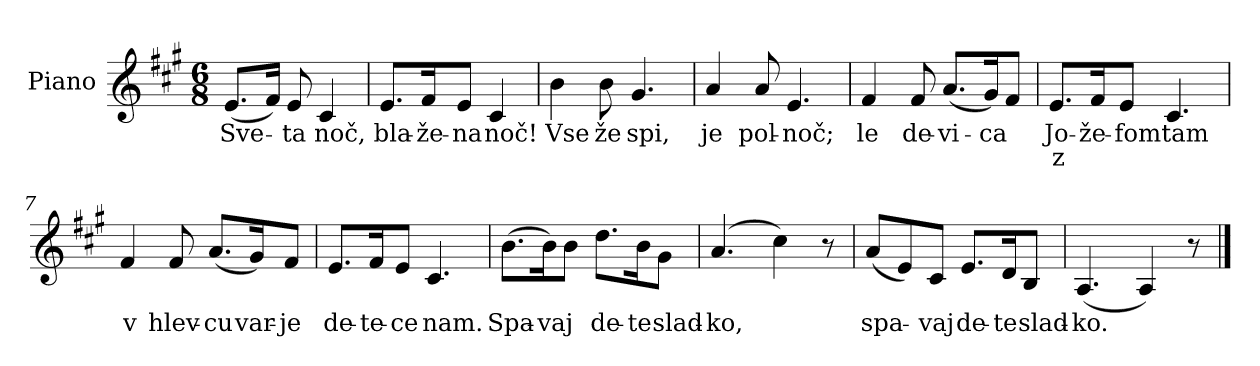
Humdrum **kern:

**kern	**text	**text
*part1	*part1	*part1
*staff1	*staff1	*staff1
*I"Piano	*	*
*I'Pno.	*	*
*clefG2	*	*
*k[f#c#g#]	*	*
*M6/8	*	*
=1	=1	=1
!	!LO:LY:b	!
(<8.e/L	Sve-	.
16f#/Jk)	.	.
!	!LO:LY:b	!
8e/	-ta	.
!	!LO:LY:b	!
4c#/	noč,	.
=2	=2	=2
!	!LO:LY:b	!
8.e/L	bla-	.
!	!LO:LY:b	!
16f#/K	-že-	.
!	!LO:LY:b	!
8e/J	-na	.
!	!LO:LY:b	!
4c#/	noč!	.
=3	=3	=3
!	!LO:LY:b	!
4b\	Vse	.
!	!LO:LY:b	!
8b\	že	.
!	!LO:LY:b	!
4.g#/	spi,	.
=4	=4	=4
!	!LO:LY:b	!
4a/	je	.
!	!LO:LY:b	!
8a/	pol-	.
!	!LO:LY:b	!
4.e/	-noč;	.
=5	=5	=5
!	!LO:LY:b	!
4f#/	le	.
!	!LO:LY:b	!
8f#/	de-	.
!	!LO:LY:b	!
(<8.a/L	-vi-	.
!	!LO:LY:b	!
16g#/K)	-ca	.
8f#/J	.	.
!!LO:LB:g=z
=6	=6	=6
!	!LO:LY:b	!LO:LY:b
8.e/L	Jo-	z
!	!LO:LY:b	!
16f#/K	-že-	.
!	!LO:LY:b	!
8e/J	-fom	.
!	!LO:LY:b	!
4.c#/	tam	.
=7	=7	=7
!	!LO:LY:b	!
4f#/	v	.
!	!LO:LY:b	!
8f#/	hlev-	.
!	!LO:LY:b	!
(<8.a/L	-cu	.
!	!LO:LY:b	!
16g#/K)	var-	.
!	!LO:LY:b	!
8f#/J	-je	.
=8	=8	=8
!	!LO:LY:b	!
8.e/L	de-	.
!	!LO:LY:b	!
16f#/K	-te-	.
!	!LO:LY:b	!
8e/J	-ce	.
!	!LO:LY:b	!
4.c#/	nam.	.
=9	=9	=9
!	!LO:LY:b	!
(>8.b\L	Spa-	.
!	!LO:LY:b	!
16b\K)	-vaj	.
8b\J	.	.
!	!LO:LY:b	!
8.dd\L	de-	.
!	!LO:LY:b	!
16b\K	-te	.
!	!LO:LY:b	!
8g#\J	slad-	.
=10	=10	=10
!	!LO:LY:b	!
(>4.a/	-ko,	.
4cc#\)	.	.
8r	.	.
!!LO:LB:g=z
=11	=11	=11
!	!LO:LY:b	!
(<8a/L	spa-	.
8e/)	.	.
!	!LO:LY:b	!
8c#/J	-vaj	.
!	!LO:LY:b	!
8.e/L	de-	.
!	!LO:LY:b	!
16d/K	-te	.
!	!LO:LY:b	!
8B/J	slad-	.
=12	=12	=12
!	!LO:LY:b	!
(<4.A/	ko.	.
4A/)	.	.
8r	.	.
==	==	==
*-	*-	*-
